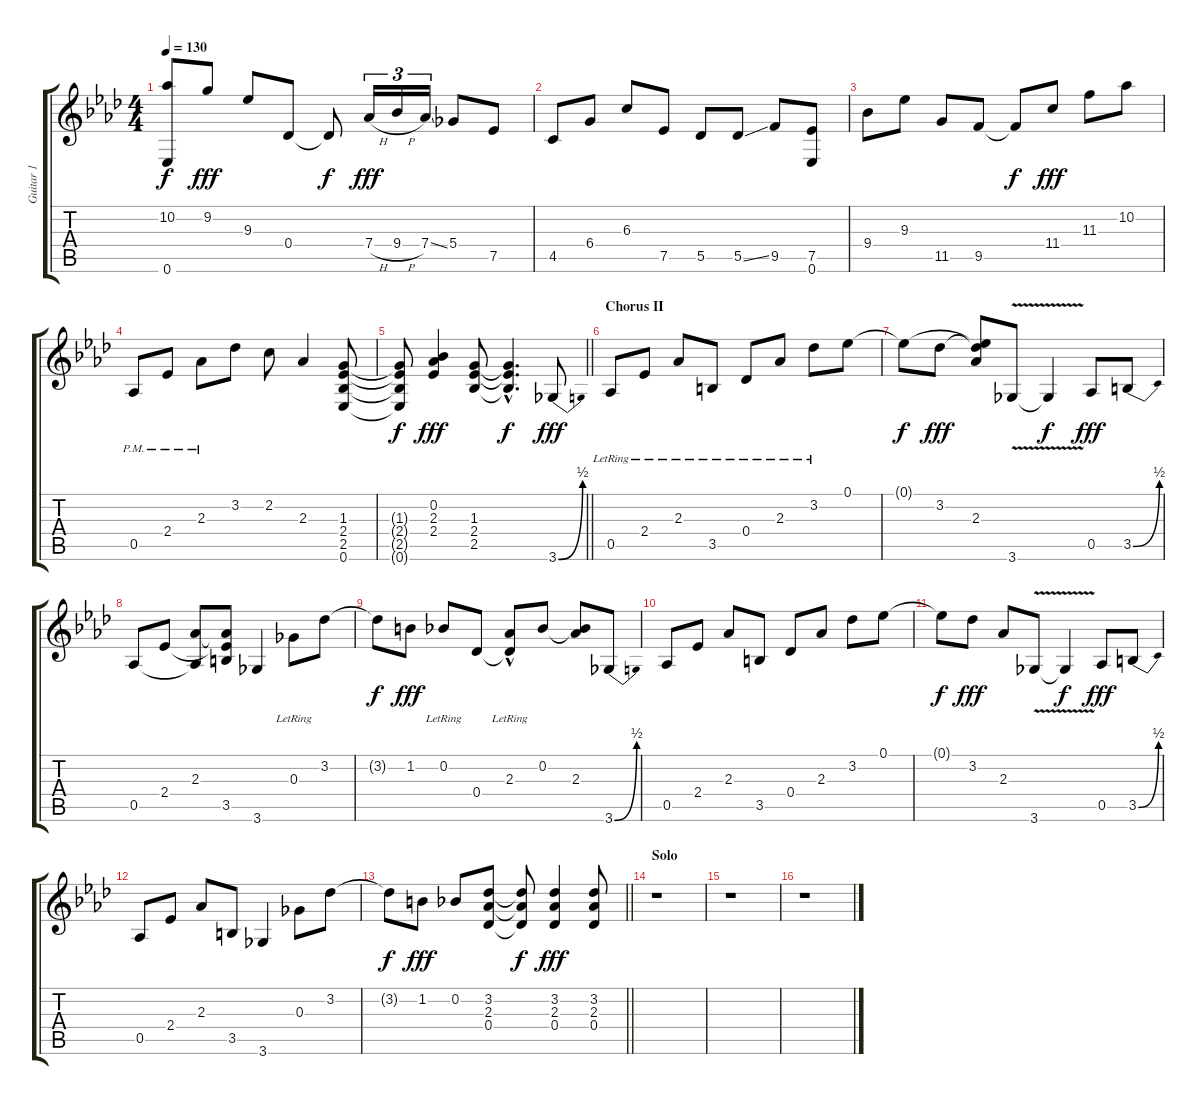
\track ("Guitar 1" "Guitar 1") {instrument distortionguitar}
\staff {score tabs}
\tuning (Eb4 Bb3 Gb3 Db3 Ab2 Eb2) {hide}
\ts (4 4)
\tempo 130
\clef g2
\ks ab
(10.2{t} 0.6{t}).8{dy f} 9.2.8{dy fff} 9.3.8 0.4.8 0.4{t}.8{dy f} 7.4{h}.16{tu (3 2) dy fff} 9.4{h}.16{tu (3 2)} 7.4{ss}.16{tu (3 2)} 5.4.8 7.5.8 |
4.5.8 6.4.8 6.3.8 7.5.8 5.5.8 5.5{ss}.8 9.5.8 (7.5 0.6).8 |
9.4.8 9.3.8 11.5.8 9.5.8 9.5{t}.8{dy f} 11.4.8{dy fff} 11.3.8 10.2.8 |
0.5{pm}.8 2.4{pm}.8 2.3{pm}.8 3.2.8 2.2.8 2.3.4 (1.3 2.4 2.5 0.6).8 |
\barLineRight lightlight
(1.3{t} 2.4{t} 2.5{t} 0.6{t}).8{dy f} (0.2 2.3 2.4).4{dy fff} (1.3 2.4 2.5).8 (1.3{hac t} 2.4{hac t} 2.5{hac t}).4{d dy f} 3.6{be (bend 0 0 60 2)}.8{dy fff} |
\section ("" "Chorus II")
0.5{lr}.8 2.4{lr}.8 2.3{lr}.8 3.5{lr}.8 0.4{lr}.8 2.3{lr}.8 3.2{lr}.8 0.1.8 |
0.1{t}.8{dy f} 3.2.8{dy fff} (0.1{t} 3.2{t} 2.3).8 3.6{v}.8 3.6{t}.4{dy f} 0.5.8{dy fff} 3.5{be (bend 0 0 60 2)}.8 |
0.5.8 2.4.8 (2.3 0.5{t}).8 (2.3{t} 2.4{t} 3.5).8 3.6.4 0.3{lr}.8 3.2.8 |
3.2{t}.8{dy f} 1.2.8{dy fff} 0.2{lr}.8 0.4.8 (2.3{lr} 0.4{hac t}).8 0.2.8 (0.2{t} 2.3).8 3.6{be (bend 0 0 60 2)}.8 |
0.5.8 2.4.8 2.3.8 3.5.8 0.4.8 2.3.8 3.2.8 0.1.8 |
0.1{t}.8{dy f} 3.2.8{dy fff} 2.3.8 3.6{v}.8 3.6{t}.4{dy f} 0.5.8{dy fff} 3.5{be (bend 0 0 60 2)}.8 |
0.5.8 2.4.8 2.3.8 3.5.8 3.6.4 0.3.8 3.2.8 |
\barLineRight lightlight
3.2{t}.8{dy f} 1.2.8{dy fff} 0.2.8 (3.2 2.3 0.4).8 (3.2{t} 2.3{t} 0.4{t}).8{dy f} (3.2 2.3 0.4).4{dy fff} (3.2 2.3 0.4).8 |
\section ("" "Solo")
r.1 |
r.1 |
r.1
